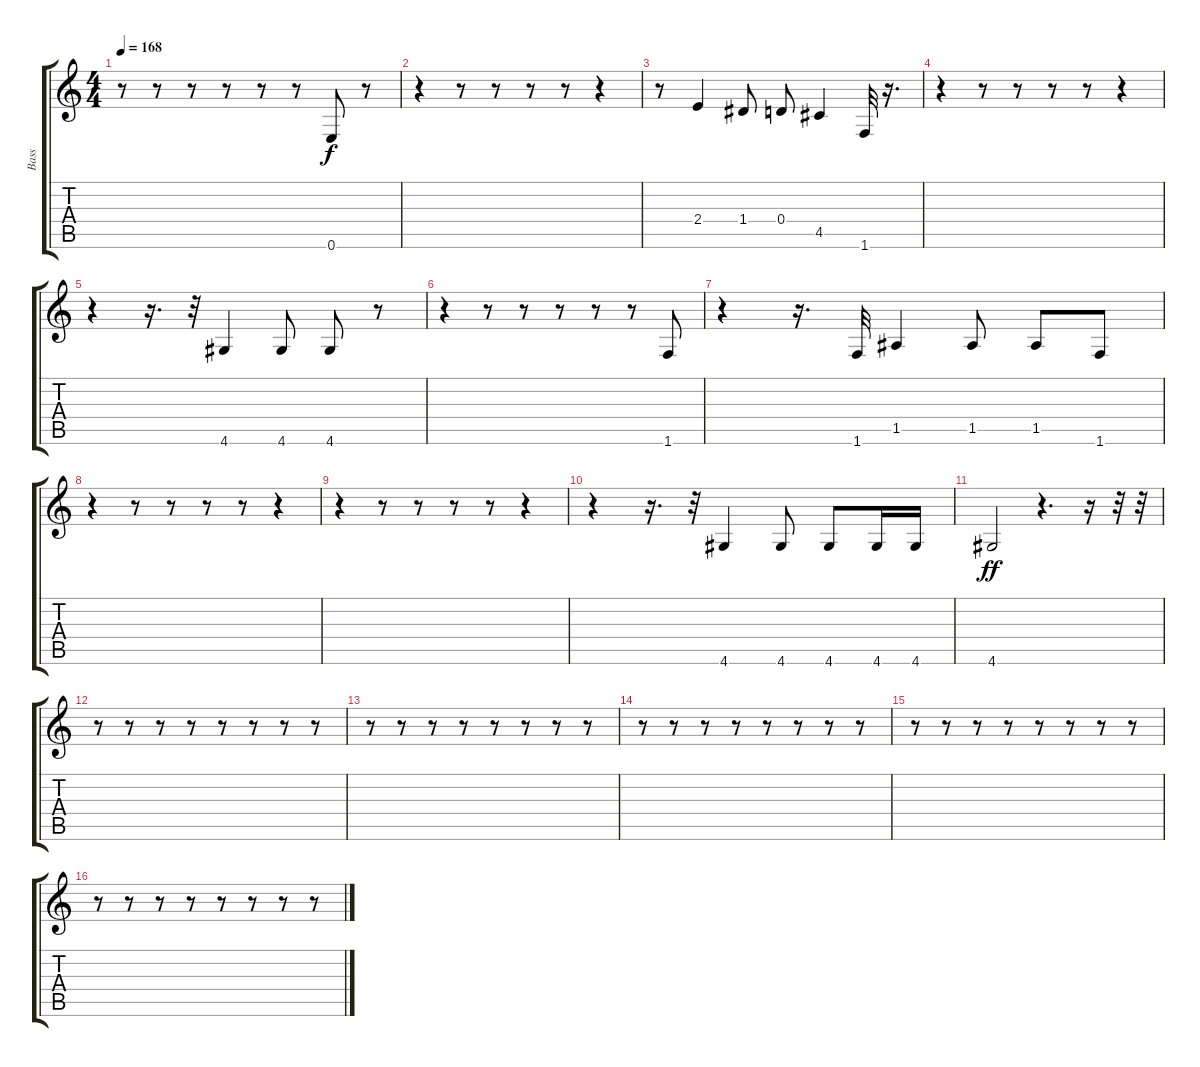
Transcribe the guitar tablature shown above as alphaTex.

\track ("Bass" "Bass") {instrument electricbasspick}
\staff {score tabs}
\tuning (E4 B3 G3 D3 A2 E2) {hide}
\ts (4 4)
\tempo 168
\clef g2
\ks c
r.8{dy f} r.8 r.8 r.8 r.8 r.8 0.6.8 r.8 |
r.4 r.8 r.8 r.8 r.8 r.4 |
r.8 2.4.4 1.4.8 0.4.8 4.5.4 1.6.32 r.16{d} |
r.4 r.8 r.8 r.8 r.8 r.4 |
r.4 r.16{d} r.32 4.6.4 4.6.8 4.6.8 r.8 |
r.4 r.8 r.8 r.8 r.8 r.8 1.6.8 |
r.4 r.16{d} 1.6.32 1.5.4 1.5.8 1.5.8 1.6.8 |
r.4 r.8 r.8 r.8 r.8 r.4 |
r.4 r.8 r.8 r.8 r.8 r.4 |
r.4 r.16{d} r.32 4.6.4 4.6.8 4.6.8 4.6.16 4.6.16 |
4.6.2{dy ff} r.4{d} r.16 r.32 r.32 |
r.8 r.8 r.8 r.8 r.8 r.8 r.8 r.8 |
r.8 r.8 r.8 r.8 r.8 r.8 r.8 r.8 |
r.8 r.8 r.8 r.8 r.8 r.8 r.8 r.8 |
r.8 r.8 r.8 r.8 r.8 r.8 r.8 r.8 |
r.8 r.8 r.8 r.8 r.8 r.8 r.8 r.8
